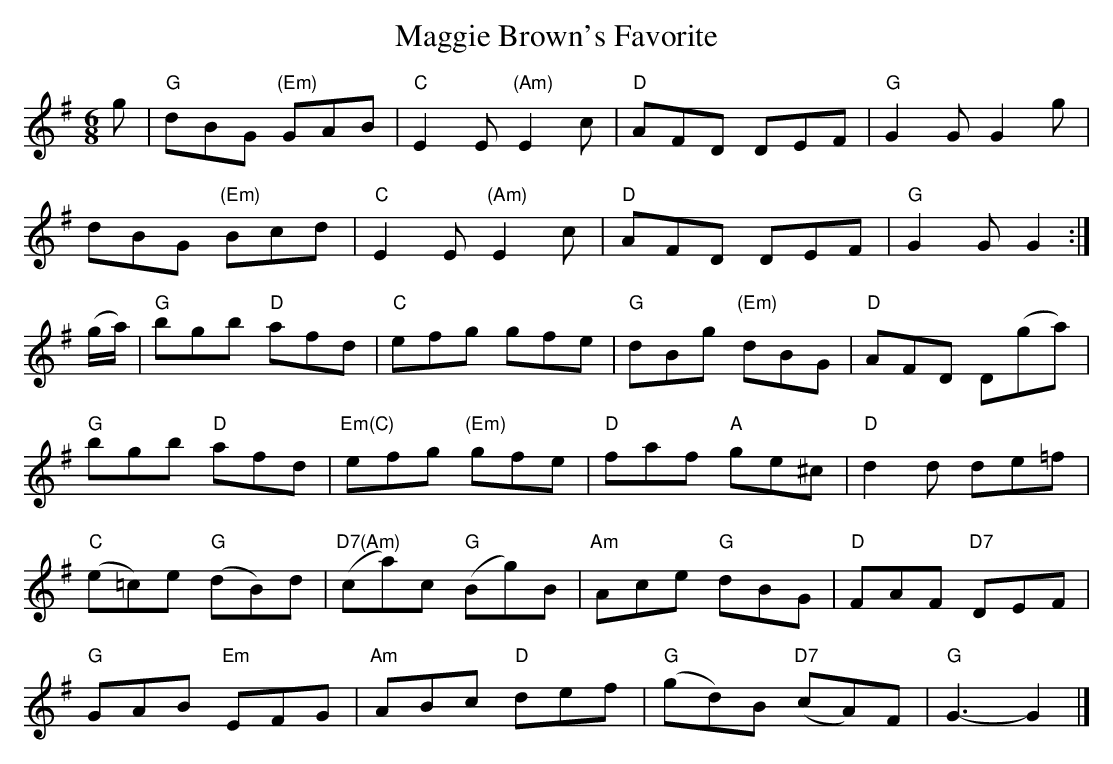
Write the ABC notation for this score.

X:1
T:Maggie Brown's Favorite
M:6/8
L:1/8
K:G
g|"G"dBG "(Em)"GAB|"C"E2E"(Am)"E2c|"D"AFD DEF|"G"G2GG2g|!
dBG "(Em)"Bcd|"C"E2E"(Am)"E2c|"D"AFD DEF|"G"G2GG2:|]!
(g/a/)|"G"bgb "D"afd|"C"efg gfe|"G"dBg "(Em)"dBG|"D"AFD D(ga)|!
"G"bgb "D"afd|"Em(C)"efg "(Em)"gfe|"D"faf "A"ge^c|"D"d2d de=f|!
"C"(e=c)e "G"(dB)d|"D7(Am)"(ca)c "G"(Bg)B|"Am"Ace "G"dBG|"D"FAF "D7"DEF|!
"G"GAB "Em"EFG|"Am"ABc "D"def|"G"(gd)B "D7"(cA)F|"G"G3-G2|]!
